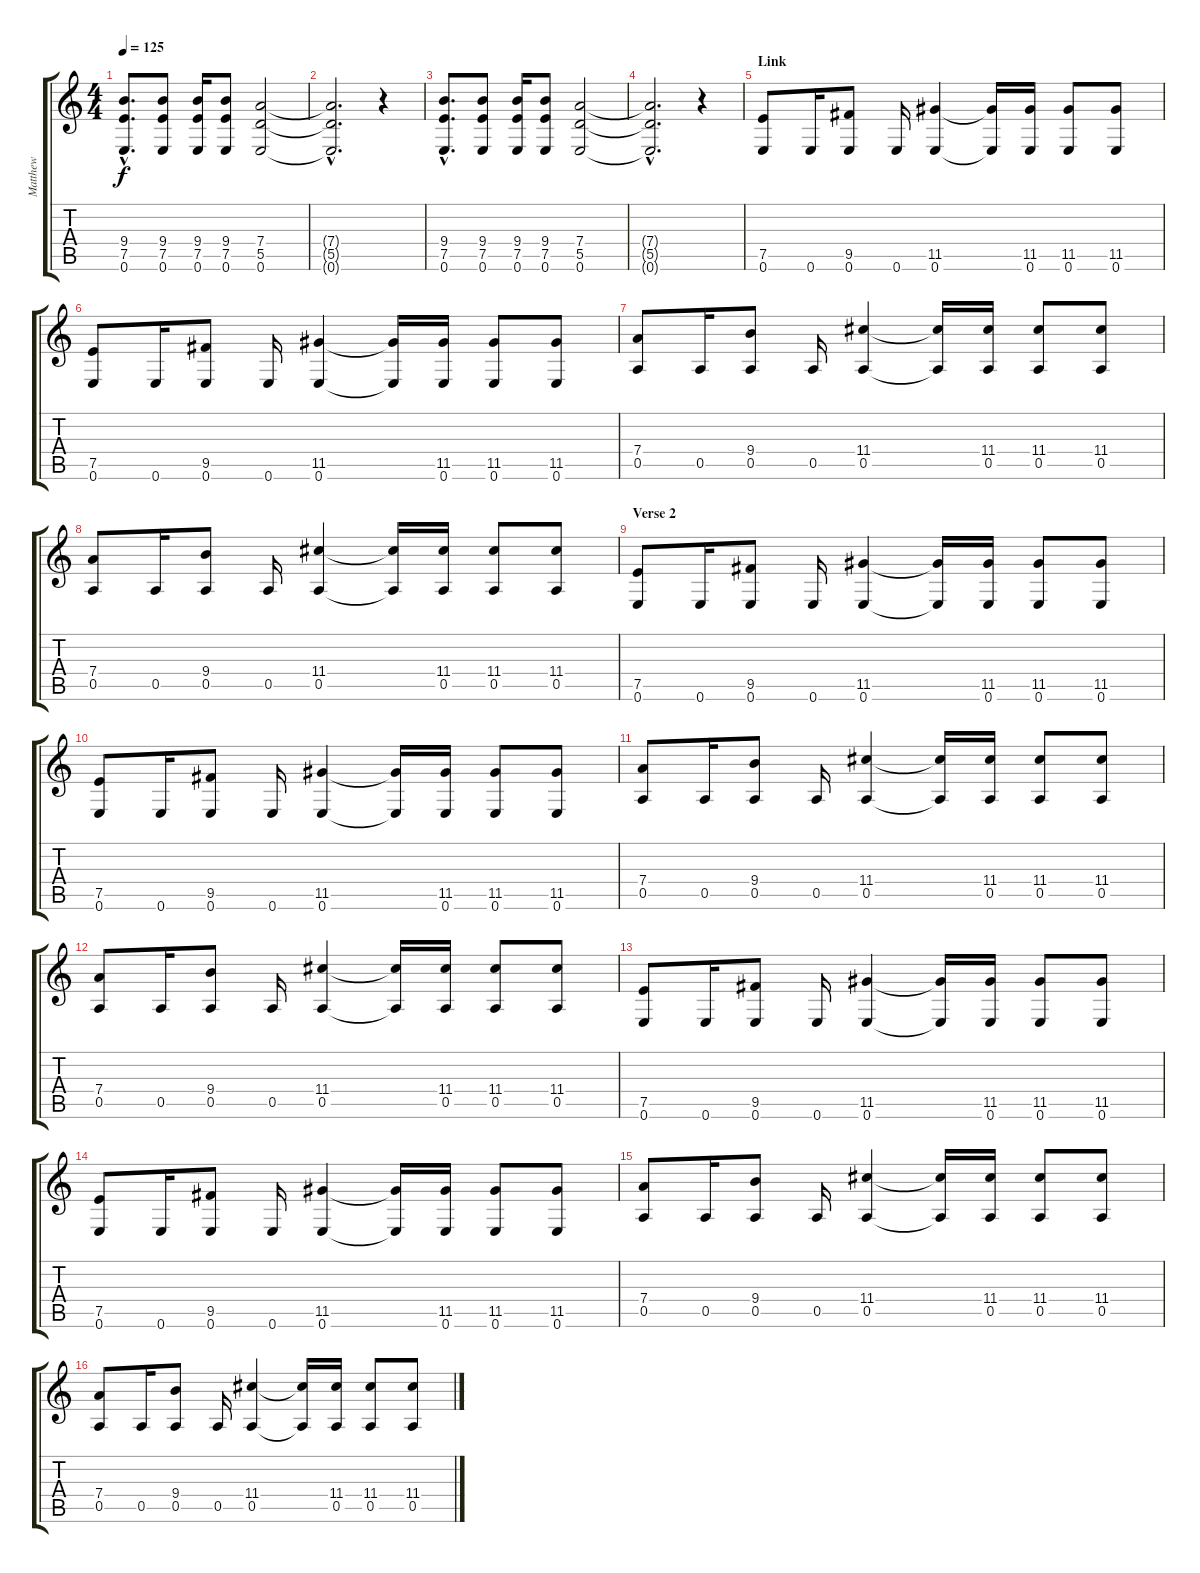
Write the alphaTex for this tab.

\track ("Matthew" "Matthew") {instrument overdrivenguitar}
\staff {score tabs}
\tuning (E4 B3 G3 D3 A2 E2) {hide}
\ts (4 4)
\tempo 125
\clef g2
\ks c
(9.4{hac} 7.5{hac} 0.6{hac}).8{d dy f instrument distortionguitar} (9.4 7.5 0.6).8 (9.4 7.5 0.6).16 (9.4 7.5 0.6).8 (7.4 5.5 0.6).2{volume 1} |
(7.4{hac t} 5.5{hac t} 0.6{hac t}).2{d} r.4{volume 16} |
(9.4{hac} 7.5{hac} 0.6{hac}).8{d} (9.4 7.5 0.6).8 (9.4 7.5 0.6).16 (9.4 7.5 0.6).8 (7.4 5.5 0.6).2{volume 1} |
(7.4{hac t} 5.5{hac t} 0.6{hac t}).2{d} r.4{volume 16} |
\section ("" "Link")
(7.5 0.6).8{instrument overdrivenguitar} 0.6.16 (9.5 0.6).8 0.6.16 (11.5 0.6).4 (11.5{t} 0.6{t}).16 (11.5 0.6).16 (11.5 0.6).8 (11.5 0.6).8 |
(7.5 0.6).8 0.6.16 (9.5 0.6).8 0.6.16 (11.5 0.6).4 (11.5{t} 0.6{t}).16 (11.5 0.6).16 (11.5 0.6).8 (11.5 0.6).8 |
(7.4 0.5).8 0.5.16 (9.4 0.5).8 0.5.16 (11.4 0.5).4 (11.4{t} 0.5{t}).16 (11.4 0.5).16 (11.4 0.5).8 (11.4 0.5).8 |
(7.4 0.5).8 0.5.16 (9.4 0.5).8 0.5.16 (11.4 0.5).4 (11.4{t} 0.5{t}).16 (11.4 0.5).16 (11.4 0.5).8 (11.4 0.5).8 |
\section ("" "Verse 2")
(7.5 0.6).8 0.6.16 (9.5 0.6).8 0.6.16 (11.5 0.6).4 (11.5{t} 0.6{t}).16 (11.5 0.6).16 (11.5 0.6).8 (11.5 0.6).8 |
(7.5 0.6).8 0.6.16 (9.5 0.6).8 0.6.16 (11.5 0.6).4 (11.5{t} 0.6{t}).16 (11.5 0.6).16 (11.5 0.6).8 (11.5 0.6).8 |
(7.4 0.5).8 0.5.16 (9.4 0.5).8 0.5.16 (11.4 0.5).4 (11.4{t} 0.5{t}).16 (11.4 0.5).16 (11.4 0.5).8 (11.4 0.5).8 |
(7.4 0.5).8 0.5.16 (9.4 0.5).8 0.5.16 (11.4 0.5).4 (11.4{t} 0.5{t}).16 (11.4 0.5).16 (11.4 0.5).8 (11.4 0.5).8 |
(7.5 0.6).8 0.6.16 (9.5 0.6).8 0.6.16 (11.5 0.6).4 (11.5{t} 0.6{t}).16 (11.5 0.6).16 (11.5 0.6).8 (11.5 0.6).8 |
(7.5 0.6).8 0.6.16 (9.5 0.6).8 0.6.16 (11.5 0.6).4 (11.5{t} 0.6{t}).16 (11.5 0.6).16 (11.5 0.6).8 (11.5 0.6).8 |
(7.4 0.5).8 0.5.16 (9.4 0.5).8 0.5.16 (11.4 0.5).4 (11.4{t} 0.5{t}).16 (11.4 0.5).16 (11.4 0.5).8 (11.4 0.5).8 |
(7.4 0.5).8 0.5.16 (9.4 0.5).8 0.5.16 (11.4 0.5).4 (11.4{t} 0.5{t}).16 (11.4 0.5).16 (11.4 0.5).8 (11.4 0.5).8
